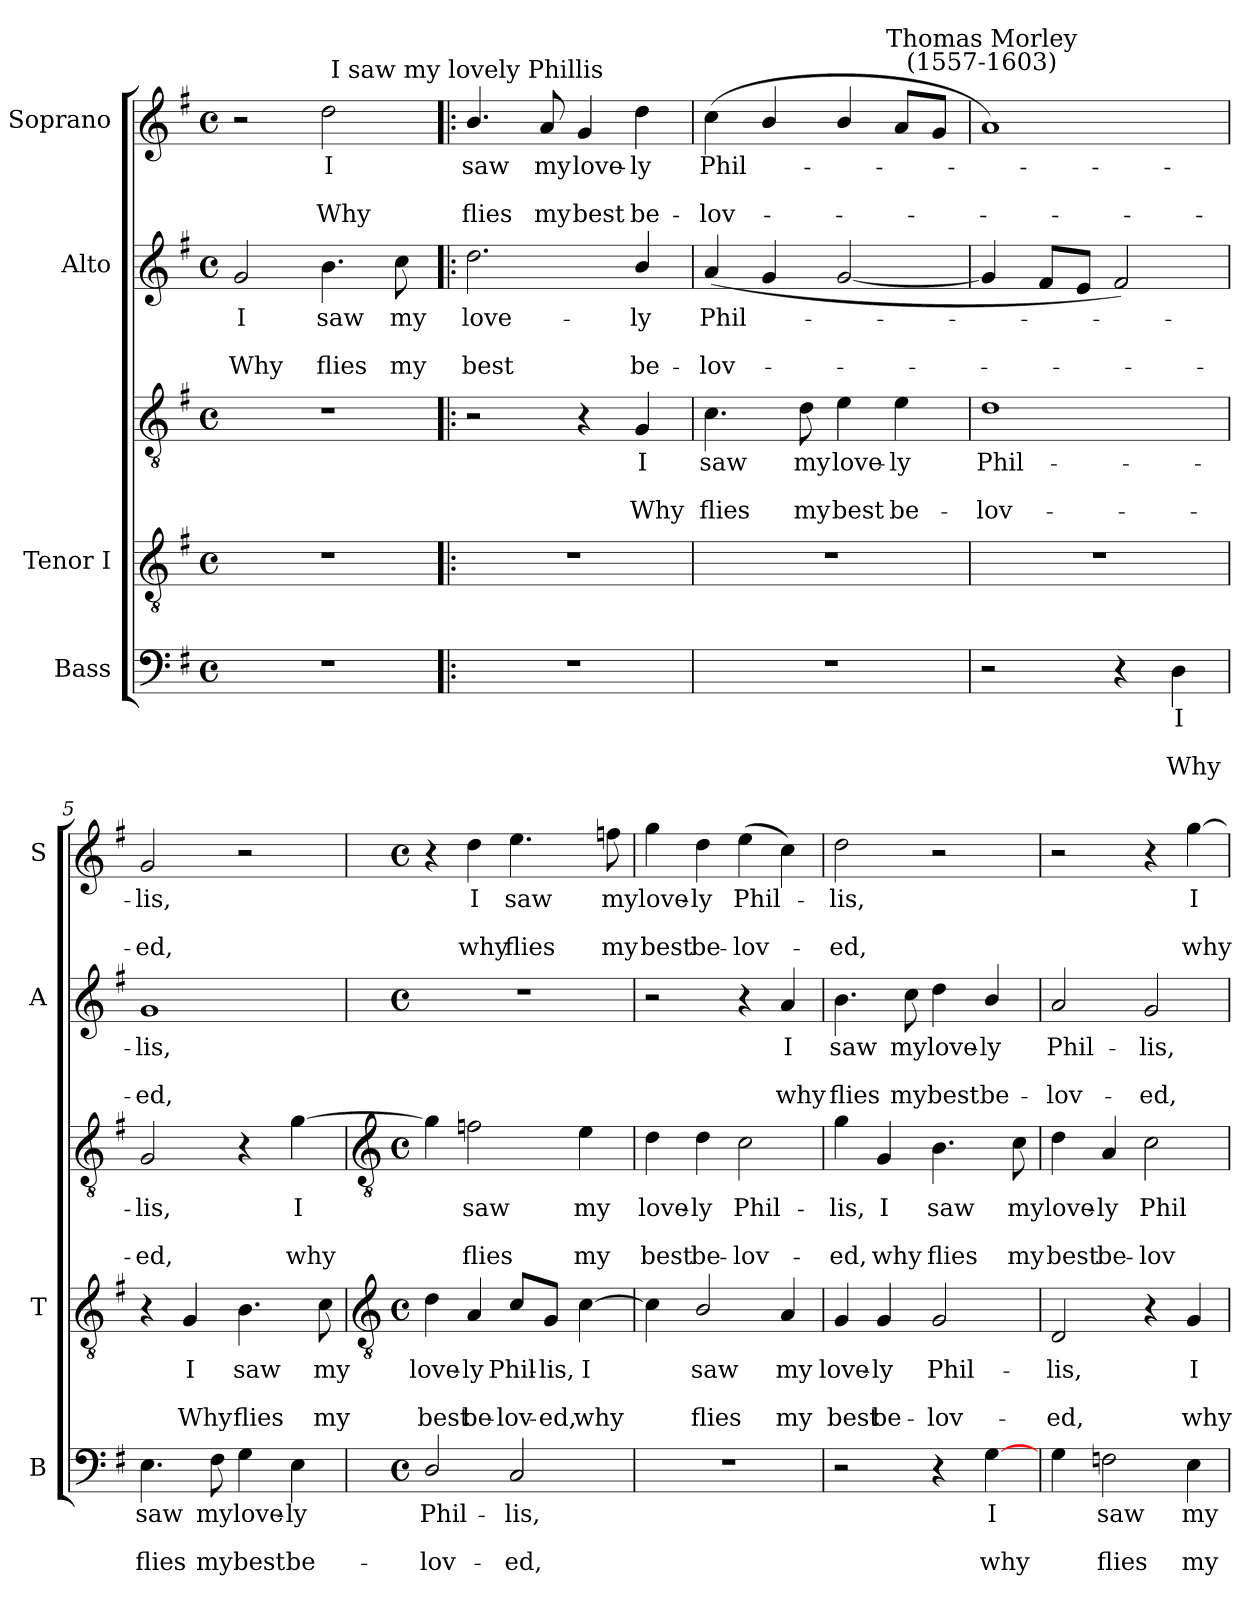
**kern	**text	**text	**text	**kern	**text	**text	**text	**kern	**text	**text	**text	**kern	**text	**text	**text	**kern	**text	**text	**text
*part4	*part4	*part4	*part4	*part3	*part3	*part3	*part3	*part3	*part3	*part3	*part3	*part2	*part2	*part2	*part2	*part1	*part1	*part1	*part1
*staff5	*staff5	*staff5	*staff5	*staff4	*staff4	*staff4	*staff4	*staff3	*staff3	*staff3	*staff3	*staff2	*staff2	*staff2	*staff2	*staff1	*staff1	*staff1	*staff1
*I"Bass	*	*	*	*I"Tenor I	*	*	*	*	*	*	*	*I"Alto	*	*	*	*I"Soprano	*	*	*
*I'B	*	*	*	*I'T	*	*	*	*	*	*	*	*I'A	*	*	*	*I'S	*	*	*
*clefF4	*	*	*	*clefGv2	*	*	*	*clefGv2	*	*	*	*clefG2	*	*	*	*clefG2	*	*	*
*k[f#]	*	*	*	*k[f#]	*	*	*	*k[f#]	*	*	*	*k[f#]	*	*	*	*k[f#]	*	*	*
*G:	*	*	*	*G:	*	*	*	*G:	*	*	*	*G:	*	*	*	*G:	*	*	*
*M4/4	*	*	*	*M4/4	*	*	*	*M4/4	*	*	*	*M4/4	*	*	*	*M4/4	*	*	*
*met(c)	*	*	*	*met(c)	*	*	*	*met(c)	*	*	*	*met(c)	*	*	*	*met(c)	*	*	*
=1	=1	=1	=1	=1	=1	=1	=1	=1	=1	=1	=1	=1	=1	=1	=1	=1	=1	=1	=1
!	!	!	!	!	!	!	!	!	!	!	!	!	!LO:LY:b	!	!LO:LY:b	!	!	!	!
1r	.	.	.	1r	.	.	.	1r	.	.	.	2g	I	.	Why	2r	.	.	.
!	!	!	!	!	!	!	!	!	!	!	!	!	!LO:LY:b	!	!LO:LY:b	!	!LO:LY:b	!	!LO:LY:b
.	.	.	.	.	.	.	.	.	.	.	.	4.b	saw	.	flies	2dd	I	.	Why
!	!	!	!	!	!	!	!	!	!	!	!	!	!LO:LY:b	!	!LO:LY:b	!	!	!	!
.	.	.	.	.	.	.	.	.	.	.	.	8cc	my	.	my	.	.	.	.
=2!|:	=2!|:	=2!|:	=2!|:	=2!|:	=2!|:	=2!|:	=2!|:	=2!|:	=2!|:	=2!|:	=2!|:	=2!|:	=2!|:	=2!|:	=2!|:	=2!|:	=2!|:	=2!|:	=2!|:
!	!	!	!	!	!	!	!	!	!	!	!	!	!	!	!	!LO:TX:a:cj:t=I saw my lovely Phillis	!	!	!
!	!	!	!	!	!	!	!	!	!	!	!	!	!LO:LY:b	!	!LO:LY:b	!	!LO:LY:b	!	!LO:LY:b
1r	.	.	.	1r	.	.	.	2r	.	.	.	2.dd	love-	.	-best	4.b/	saw	.	flies
!	!	!	!	!	!	!	!	!	!	!	!	!	!	!	!	!	!LO:LY:b	!	!LO:LY:b
.	.	.	.	.	.	.	.	.	.	.	.	.	.	.	.	8a	my	.	my
!	!	!	!	!	!	!	!	!	!	!	!	!	!	!	!	!	!LO:LY:b	!	!LO:LY:b
.	.	.	.	.	.	.	.	4r	.	.	.	.	.	.	.	4g	love-	.	-best
!	!	!	!	!	!	!	!	!	!LO:LY:b	!	!LO:LY:b	!	!LO:LY:b	!	!LO:LY:b	!	!LO:LY:b	!	!LO:LY:b
.	.	.	.	.	.	.	.	4G	I	.	Why	4b/	ly	.	be-	4dd	ly	.	be-
=3	=3	=3	=3	=3	=3	=3	=3	=3	=3	=3	=3	=3	=3	=3	=3	=3	=3	=3	=3
!	!	!	!	!	!	!	!	!	!LO:LY:b	!	!LO:LY:b	!	!LO:LY:b	!	!LO:LY:b	!	!LO:LY:b	!	!LO:LY:b
1r	.	.	.	1r	.	.	.	4.c	saw	.	flies	(<4a	-Phil-	.	lov-	(<4cc	-Phil-	.	-lov-
.	.	.	.	.	.	.	.	.	.	.	.	4g	.	.	.	4b/	.	.	.
!	!	!	!	!	!	!	!	!	!LO:LY:b	!	!LO:LY:b	!	!	!	!	!	!	!	!
.	.	.	.	.	.	.	.	8d	my	.	my	.	.	.	.	.	.	.	.
!	!	!	!	!	!	!	!	!	!LO:LY:b	!	!LO:LY:b	!	!	!	!	!	!	!	!
.	.	.	.	.	.	.	.	4e	love-	.	-best	[2g	.	.	.	4b/	.	.	.
!	!	!	!	!	!	!	!	!	!LO:LY:b	!	!LO:LY:b	!	!	!	!	!	!	!	!
.	.	.	.	.	.	.	.	4e	ly	.	be-	.	.	.	.	8aL	.	.	.
.	.	.	.	.	.	.	.	.	.	.	.	.	.	.	.	8gJ	.	.	.
=4	=4	=4	=4	=4	=4	=4	=4	=4	=4	=4	=4	=4	=4	=4	=4	=4	=4	=4	=4
!	!	!	!	!	!	!	!	!	!	!	!	!	!	!	!	!LO:TX:a:cj:t=Thomas Morley\n(1557-1603)	!	!	!
!	!	!	!	!	!	!	!	!	!LO:LY:b	!	!LO:LY:b	!	!	!	!	!	!	!	!
2r	.	.	.	1r	.	.	.	1d	-Phil-	.	-lov-	4g]	.	.	.	1a)	.	.	.
.	.	.	.	.	.	.	.	.	.	.	.	8f#L	.	.	.	.	.	.	.
.	.	.	.	.	.	.	.	.	.	.	.	8eJ	.	.	.	.	.	.	.
4r	.	.	.	.	.	.	.	.	.	.	.	2f#)	.	.	.	.	.	.	.
!	!LO:LY:b	!	!LO:LY:b	!	!	!	!	!	!	!	!	!	!	!	!	!	!	!	!
4D	I	.	Why	.	.	.	.	.	.	.	.	.	.	.	.	.	.	.	.
=5	=5	=5	=5	=5	=5	=5	=5	=5	=5	=5	=5	=5	=5	=5	=5	=5	=5	=5	=5
!	!LO:LY:b	!	!LO:LY:b	!	!	!	!	!	!LO:LY:b	!	!LO:LY:b	!	!LO:LY:b	!	!LO:LY:b	!	!LO:LY:b	!	!LO:LY:b
4.E	saw	.	flies	4r	.	.	.	2G	-lis,	.	ed,	1g	lis,	.	ed,	2g	lis,	.	ed,
!	!	!	!	!	!LO:LY:b	!	!LO:LY:b	!	!	!	!	!	!	!	!	!	!	!	!
.	.	.	.	4G	I	.	Why	.	.	.	.	.	.	.	.	.	.	.	.
!	!LO:LY:b	!	!LO:LY:b	!	!	!	!	!	!	!	!	!	!	!	!	!	!	!	!
8F#	my	.	my	.	.	.	.	.	.	.	.	.	.	.	.	.	.	.	.
!	!LO:LY:b	!	!LO:LY:b	!	!LO:LY:b	!	!LO:LY:b	!	!	!	!	!	!	!	!	!	!	!	!
4G	love-	.	-best	4.B	saw	.	flies	4r	.	.	.	.	.	.	.	2r	.	.	.
!	!LO:LY:b	!	!LO:LY:b	!	!	!	!	!	!LO:LY:b	!	!LO:LY:b	!	!	!	!	!	!	!	!
4E	ly	.	be-	.	.	.	.	[4g	I	.	why	.	.	.	.	.	.	.	.
!	!	!	!	!	!LO:LY:b	!	!LO:LY:b	!	!	!	!	!	!	!	!	!	!	!	!
.	.	.	.	8c	my	.	my	.	.	.	.	.	.	.	.	.	.	.	.
!!LO:LB:g=z
=6	=6	=6	=6	=6	=6	=6	=6	=6	=6	=6	=6	=6	=6	=6	=6	=6	=6	=6	=6
*	*	*	*	*clefGv2	*	*	*	*clefGv2	*	*	*	*	*	*	*	*	*	*	*
*M4/4	*	*	*	*M4/4	*	*	*	*M4/4	*	*	*	*M4/4	*	*	*	*M4/4	*	*	*
*met(c)	*	*	*	*met(c)	*	*	*	*met(c)	*	*	*	*met(c)	*	*	*	*met(c)	*	*	*
!	!LO:LY:b	!	!LO:LY:b	!	!LO:LY:b	!	!LO:LY:b	!	!	!	!	!	!	!	!	!	!	!	!
2D/	-Phil-	.	-lov-	4d	love-	.	-best	4g]	.	.	.	1r	.	.	.	4r	.	.	.
!	!	!	!	!	!LO:LY:b	!	!LO:LY:b	!	!LO:LY:b	!	!LO:LY:b	!	!	!	!	!	!LO:LY:b	!	!LO:LY:b
.	.	.	.	4A	ly	.	be-	2fn	saw	.	flies	.	.	.	.	4dd	I	.	why
!	!LO:LY:b	!	!LO:LY:b	!	!LO:LY:b	!	!LO:LY:b	!	!	!	!	!	!	!	!	!	!LO:LY:b	!	!LO:LY:b
2C	-lis,	.	ed,	8c/L	-Phil-	.	-lov-	.	.	.	.	.	.	.	.	4.ee	saw	.	flies
!	!	!	!	!	!LO:LY:b	!	!LO:LY:b	!	!	!	!	!	!	!	!	!	!	!	!
.	.	.	.	8G/J	-lis,	.	ed,	.	.	.	.	.	.	.	.	.	.	.	.
!	!	!	!	!	!LO:LY:b	!	!LO:LY:b	!	!LO:LY:b	!	!LO:LY:b	!	!	!	!	!	!	!	!
.	.	.	.	[4c	I	.	why	4e	my	.	my	.	.	.	.	.	.	.	.
!	!	!	!	!	!	!	!	!	!	!	!	!	!	!	!	!	!LO:LY:b	!	!LO:LY:b
.	.	.	.	.	.	.	.	.	.	.	.	.	.	.	.	8ffn	my	.	my
=7	=7	=7	=7	=7	=7	=7	=7	=7	=7	=7	=7	=7	=7	=7	=7	=7	=7	=7	=7
!	!	!	!	!	!	!	!	!	!LO:LY:b	!	!LO:LY:b	!	!	!	!	!	!LO:LY:b	!	!LO:LY:b
1r	.	.	.	4c]	.	.	.	4d	love-	.	-best	2r	.	.	.	4gg	love-	.	-best
!	!	!	!	!	!LO:LY:b	!	!LO:LY:b	!	!LO:LY:b	!	!LO:LY:b	!	!	!	!	!	!LO:LY:b	!	!LO:LY:b
.	.	.	.	2B/	-saw	.	flies	4d	ly	.	be-	.	.	.	.	4dd	ly	.	be-
!	!	!	!	!	!	!	!	!	!LO:LY:b	!	!LO:LY:b	!	!	!	!	!	!LO:LY:b	!	!LO:LY:b
.	.	.	.	.	.	.	.	2c	-Phil-	.	-lov-	4r	.	.	.	(>4ee	-Phil-	.	lov-
!	!	!	!	!	!LO:LY:b	!	!LO:LY:b	!	!	!	!	!	!LO:LY:b	!	!LO:LY:b	!	!	!	!
.	.	.	.	4A	my	.	my	.	.	.	.	4a	I	.	why	4cc)	.	.	.
=8	=8	=8	=8	=8	=8	=8	=8	=8	=8	=8	=8	=8	=8	=8	=8	=8	=8	=8	=8
!	!	!	!	!	!LO:LY:b	!	!LO:LY:b	!	!LO:LY:b	!	!LO:LY:b	!	!LO:LY:b	!	!LO:LY:b	!	!LO:LY:b	!	!LO:LY:b
2r	.	.	.	4G	love-	.	-best	4g	lis,	.	ed,	4.b	saw	.	flies	2dd	lis,	.	ed,
!	!	!	!	!	!LO:LY:b	!	!LO:LY:b	!	!LO:LY:b	!	!LO:LY:b	!	!	!	!	!	!	!	!
.	.	.	.	4G	ly	.	be-	4G	I	.	why	.	.	.	.	.	.	.	.
!	!	!	!	!	!	!	!	!	!	!	!	!	!LO:LY:b	!	!LO:LY:b	!	!	!	!
.	.	.	.	.	.	.	.	.	.	.	.	8cc	my	.	my	.	.	.	.
!	!	!	!	!	!LO:LY:b	!	!LO:LY:b	!	!LO:LY:b	!	!LO:LY:b	!	!LO:LY:b	!	!LO:LY:b	!	!	!	!
4r	.	.	.	2G	-Phil-	.	-lov-	4.B	saw	.	flies	4dd	love-	.	-best	2r	.	.	.
!	!LO:LY:b	!	!LO:LY:b	!	!	!	!	!	!	!	!	!	!LO:LY:b	!	!LO:LY:b	!	!	!	!
[4G	I	.	why	.	.	.	.	.	.	.	.	4b/	ly	.	be-	.	.	.	.
!	!	!	!	!	!	!	!	!	!LO:LY:b	!	!LO:LY:b	!	!	!	!	!	!	!	!
.	.	.	.	.	.	.	.	8c	my	.	my	.	.	.	.	.	.	.	.
=9	=9	=9	=9	=9	=9	=9	=9	=9	=9	=9	=9	=9	=9	=9	=9	=9	=9	=9	=9
!	!	!	!	!	!LO:LY:b	!	!LO:LY:b	!	!LO:LY:b	!	!LO:LY:b	!	!LO:LY:b	!	!LO:LY:b	!	!	!	!
4G	.	.	.	2D	-lis,	.	ed,	4d	-love-	.	-best	2a	-Phil-	.	-lov-	2r	.	.	.
!	!LO:LY:b	!	!LO:LY:b	!	!	!	!	!	!LO:LY:b	!	!LO:LY:b	!	!	!	!	!	!	!	!
2Fn	saw	.	flies	.	.	.	.	4A	ly	.	be-	.	.	.	.	.	.	.	.
!	!	!	!	!	!	!	!	!	!LO:LY:b	!	!LO:LY:b	!	!LO:LY:b	!	!LO:LY:b	!	!	!	!
.	.	.	.	4r	.	.	.	2c	-Phil-	.	-lov-	2g	-lis,	.	ed,	4r	.	.	.
!	!LO:LY:b	!	!LO:LY:b	!	!LO:LY:b	!	!LO:LY:b	!	!	!	!	!	!	!	!	!	!LO:LY:b	!	!LO:LY:b
4E	my	.	my	4G	I	.	why	.	.	.	.	.	.	.	.	[4gg	I	.	why
=	=	=	=	=	=	=	=	=	=	=	=	=	=	=	=	=	=	=	=
*-	*-	*-	*-	*-	*-	*-	*-	*-	*-	*-	*-	*-	*-	*-	*-	*-	*-	*-	*-
